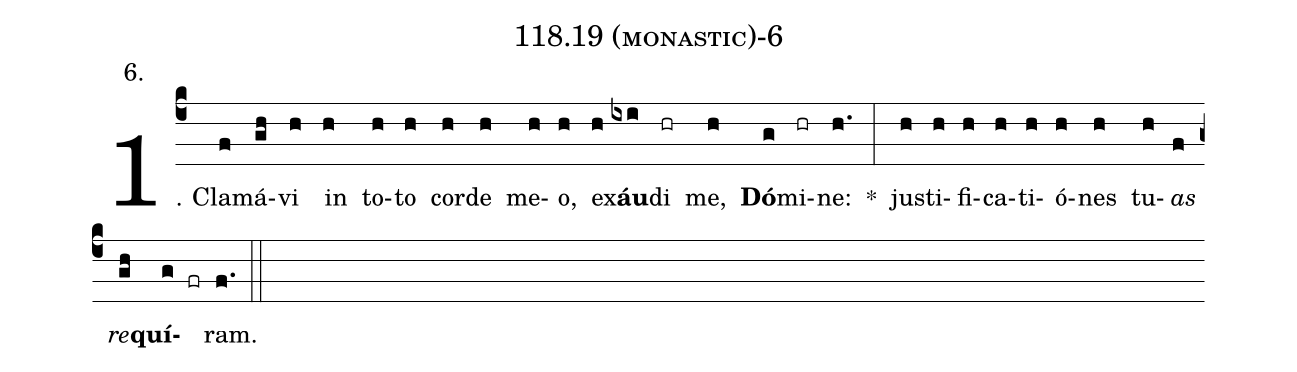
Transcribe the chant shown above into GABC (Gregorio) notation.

name: 118.19 (monastic)-6;
annotation: 6.;
%%
(c4)1. Cla(f)má(gh)vi(h) in(h) to(h)to(h) cor(h)de(h) me(h)o,(h) ex(h)<b>áu</b>(ixi)di(hr) me,(h) <b>Dó</b>(g)mi(hr)ne:(h.) *(:) jus(h)ti(h)fi(h)ca(h)ti(h)ó(h)nes(h) tu(h)<i>as</i>(f) <i>re</i>(gh)<b>quí</b>(g fr)ram.(f.) (::)
